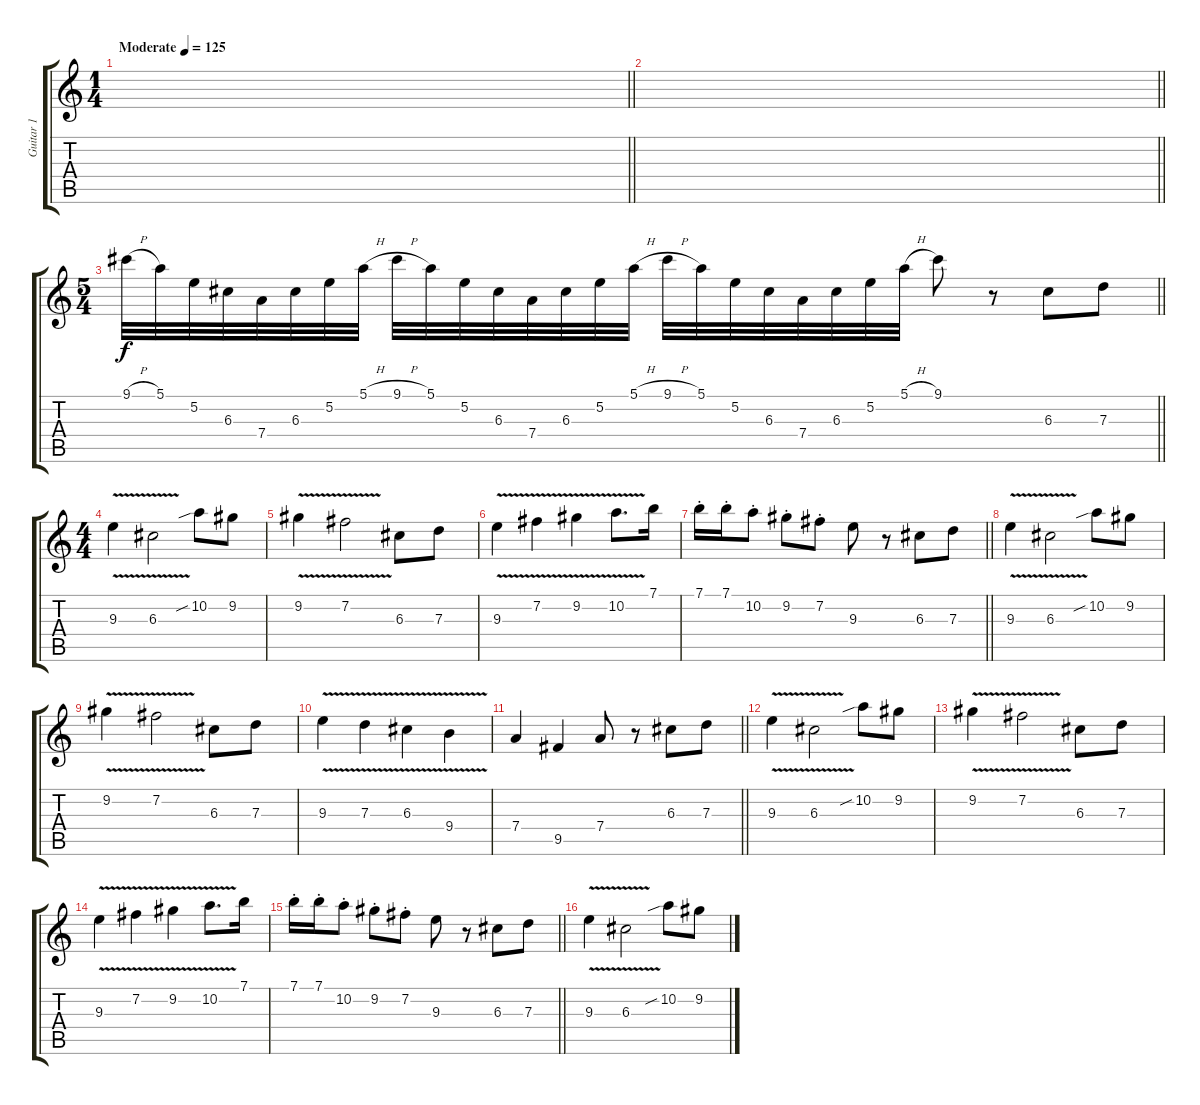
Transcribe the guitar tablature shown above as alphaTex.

\track ("Guitar 1" "Guitar 1") {instrument electricguitarjazz}
\staff {score tabs}
\tuning (E4 B3 G3 D3 A2 E2) {hide}
\ts (1 4)
\tempo (125 "Moderate")
\clef g2
\barLineRight lightlight
\ks c
|
\barLineRight lightlight
|
\ts (5 4)
\barLineRight lightlight
9.1{h}.32 5.1.32 5.2.32 6.3.32 7.4.32 6.3.32 5.2.32 5.1{h}.32 9.1{h}.32 5.1.32 5.2.32 6.3.32 7.4.32 6.3.32 5.2.32 5.1{h}.32 9.1{h}.32 5.1.32 5.2.32 6.3.32 7.4.32 6.3.32 5.2.32 5.1{h}.32 9.1.8 r.8 6.3.8 7.3.8 |
\ts (4 4)
9.3{v}.4 6.3{v}.2 10.2{sib}.8 9.2.8 |
9.2{v}.4 7.2{v}.2 6.3.8 7.3.8 |
9.3{v}.4 7.2{v}.4 9.2{v}.4 10.2{v}.8{d} 7.1.16 |
\barLineRight lightlight
7.1{st}.16 7.1{st}.16 10.2{st}.8 9.2{st}.8 7.2{st}.8 9.3.8 r.8 6.3.8 7.3.8 |
9.3{v}.4 6.3{v}.2 10.2{sib}.8 9.2.8 |
9.2{v}.4 7.2{v}.2 6.3.8 7.3.8 |
9.3{v}.4 7.3{v}.4 6.3{v}.4 9.4{v}.4 |
\barLineRight lightlight
7.4.4 9.5.4 7.4.8 r.8 6.3.8 7.3.8 |
9.3{v}.4 6.3{v}.2 10.2{sib}.8 9.2.8 |
9.2{v}.4 7.2{v}.2 6.3.8 7.3.8 |
9.3{v}.4 7.2{v}.4 9.2{v}.4 10.2{v}.8{d} 7.1.16 |
\barLineRight lightlight
7.1{st}.16 7.1{st}.16 10.2{st}.8 9.2{st}.8 7.2{st}.8 9.3.8 r.8 6.3.8 7.3.8 |
9.3{v}.4 6.3{v}.2 10.2{sib}.8 9.2.8
